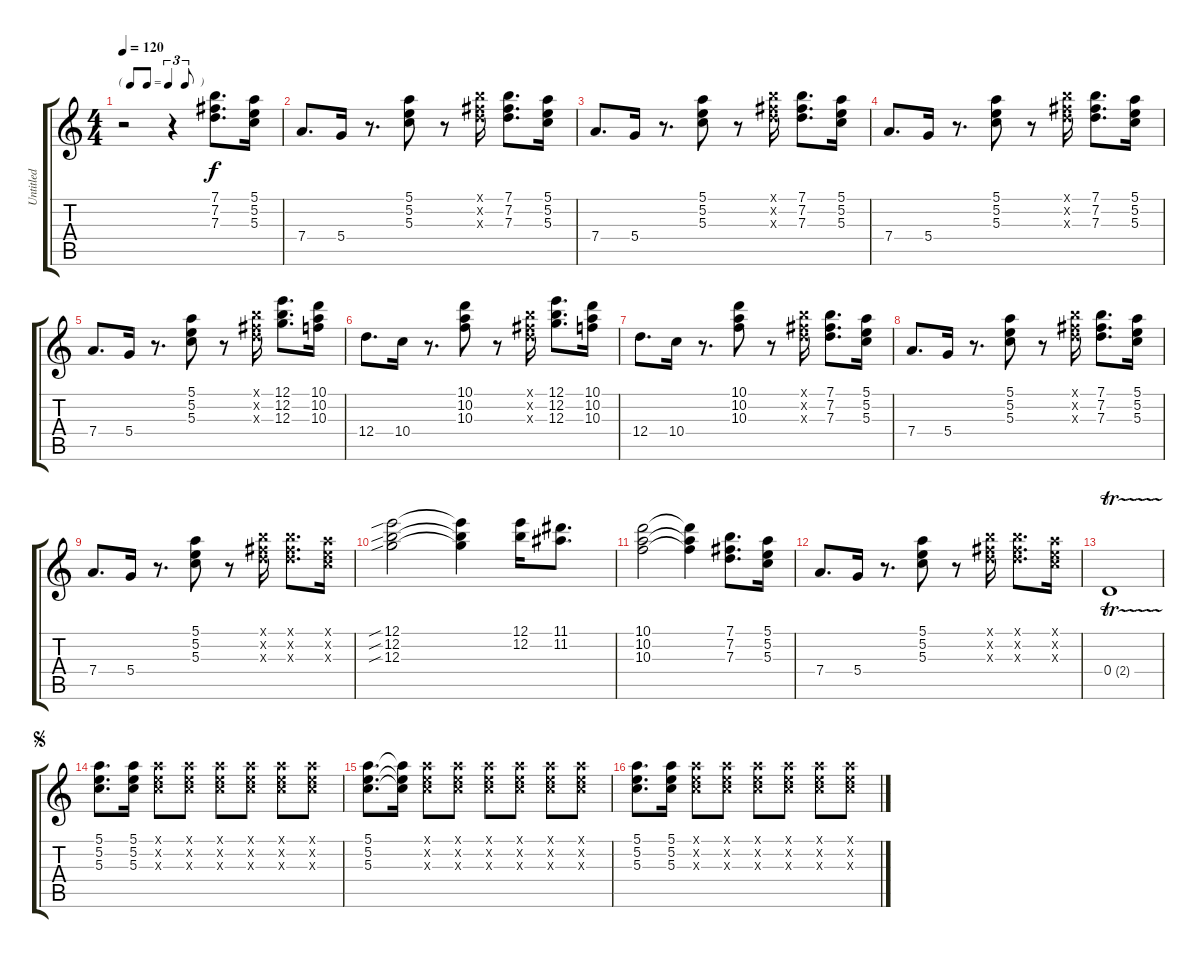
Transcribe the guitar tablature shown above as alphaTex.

\track ("Untitled" "Untitled") {instrument overdrivenguitar}
\staff {score tabs}
\tuning (E4 B3 G3 D3 A2 E2) {hide}
\ts (4 4)
\tf triplet8th
\tempo 120
\clef g2
\ks c
r.2{dy f instrument overdrivenguitar} r.4 (7.1 7.2 7.3).8{d} (5.1 5.2 5.3).16 |
7.4.8{d} 5.4.16 r.8{d} (5.1 5.2 5.3).8 r.8 (7.1{x} 7.2{x} 7.3{x}).16 (7.1 7.2 7.3).8{d} (5.1 5.2 5.3).16 |
7.4.8{d} 5.4.16 r.8{d} (5.1 5.2 5.3).8 r.8 (7.1{x} 7.2{x} 7.3{x}).16 (7.1 7.2 7.3).8{d} (5.1 5.2 5.3).16 |
7.4.8{d} 5.4.16 r.8{d} (5.1 5.2 5.3).8 r.8 (7.1{x} 7.2{x} 7.3{x}).16 (7.1 7.2 7.3).8{d} (5.1 5.2 5.3).16 |
7.4.8{d} 5.4.16 r.8{d} (5.1 5.2 5.3).8 r.8 (7.1{x} 7.2{x} 7.3{x}).16 (12.1 12.2 12.3).8{d} (10.1 10.2 10.3).16 |
12.4.8{d} 10.4.16 r.8{d} (10.1 10.2 10.3).8 r.8 (7.1{x} 7.2{x} 7.3{x}).16 (12.1 12.2 12.3).8{d} (10.1 10.2 10.3).16 |
12.4.8{d} 10.4.16 r.8{d} (10.1 10.2 10.3).8 r.8 (7.1{x} 7.2{x} 7.3{x}).16 (7.1 7.2 7.3).8{d} (5.1 5.2 5.3).16 |
7.4.8{d} 5.4.16 r.8{d} (5.1 5.2 5.3).8 r.8 (7.1{x} 7.2{x} 7.3{x}).16 (7.1 7.2 7.3).8{d} (5.1 5.2 5.3).16 |
7.4.8{d} 5.4.16 r.8{d} (5.1 5.2 5.3).8 r.8 (7.1{x} 7.2{x} 7.3{x}).16 (7.1{x} 7.2{x} 7.3{x}).8{d} (5.1{x} 5.2{x} 5.3{x}).16 |
(12.1{sib} 12.2{sib} 12.3{sib}).2 (12.1{t} 12.2{t} 12.3{t}).4 (12.1 12.2).16 (11.1 11.2).8{d} |
(10.1 10.2 10.3).2 (10.1{t} 10.2{t} 10.3{t}).4 (7.1 7.2 7.3).8{d} (5.1 5.2 5.3).16 |
7.4.8{d} 5.4.16 r.8{d} (5.1 5.2 5.3).8 r.8 (7.1{x} 7.2{x} 7.3{x}).16 (7.1{x} 7.2{x} 7.3{x}).8{d} (5.1{x} 5.2{x} 5.3{x}).16 |
0.4{tr (2 32)}.1 |
\jump segno
(5.1 5.2 5.3).8{d} (5.1 5.2 5.3).16 (5.1{x} 5.2{x} 5.3{x}).8 (5.1{x} 5.2{x} 5.3{x}).8 (5.1{x} 5.2{x} 5.3{x}).8 (5.1{x} 5.2{x} 5.3{x}).8 (5.1{x} 5.2{x} 5.3{x}).8 (5.1{x} 5.2{x} 5.3{x}).8 |
(5.1 5.2 5.3).8{d} (5.1{t} 5.2{t} 5.3{t}).16 (5.1{x} 5.2{x} 5.3{x}).8 (5.1{x} 5.2{x} 5.3{x}).8 (5.1{x} 5.2{x} 5.3{x}).8 (5.1{x} 5.2{x} 5.3{x}).8 (5.1{x} 5.2{x} 5.3{x}).8 (5.1{x} 5.2{x} 5.3{x}).8 |
(5.1 5.2 5.3).8{d} (5.1 5.2 5.3).16 (5.1{x} 5.2{x} 5.3{x}).8 (5.1{x} 5.2{x} 5.3{x}).8 (5.1{x} 5.2{x} 5.3{x}).8 (5.1{x} 5.2{x} 5.3{x}).8 (5.1{x} 5.2{x} 5.3{x}).8 (5.1{x} 5.2{x} 5.3{x}).8
